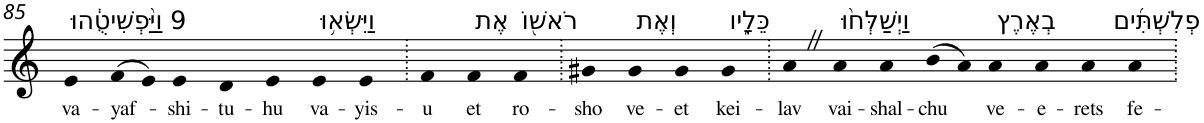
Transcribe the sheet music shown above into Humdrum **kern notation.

**kern	**text
*part1	*part1
*staff1	*staff1
*I"Piano	*
*I'Pno	*
!!LO:PB:g=z
*clefG2	*
*k[]	*
=85	=85
!LO:TX:a:t=9 וַיַּ֨פְשִׁיטֻ֔הוּ	!
!	!LO:LY:b
4e	va-
!	!LO:LY:b
(>8f	-yaf-
8e)	.
!	!LO:LY:b
4e	-shi-
!	!LO:LY:b
4d	-tu-
!	!LO:LY:b
4e	-hu
!LO:TX:a:t=וַיִּשְׂא֥וּ	!
!	!LO:LY:b
4e	va-
!	!LO:LY:b
4e	-yis-
=86.	=86.
!	!LO:LY:b
4f	-u
!LO:TX:a:t=אֶת	!
!	!LO:LY:b
4f	et
!LO:TX:a:t=רֹאשׁ֖וֹ	!
!	!LO:LY:b
4f	ro-
=87.	=87.
!	!LO:LY:b
4g#X	-sho
!LO:TX:a:t=וְאֶת	!
!	!LO:LY:b
4g#	ve-
!	!LO:LY:b
4g#	-et
!LO:TX:a:t=כֵּלָ֑יו	!
!	!LO:LY:b
4g#	kei-
=88.	=88.
!	!LO:LY:b
4aZ	-lav
!LO:TX:a:t=וַיְשַׁלְּח֨וּ	!
!	!LO:LY:b
4a	vai-
!	!LO:LY:b
4a	-shal-
!	!LO:LY:b
(>8b	-chu
8a)	.
!LO:TX:a:t=בְאֶרֶץ	!
!	!LO:LY:b
4a	ve-
!	!LO:LY:b
4a	-e-
!	!LO:LY:b
4a	-rets
!LO:TX:a:t=פְלִשְׁתִּ֜ים	!
!	!LO:LY:b
4a	fe-
=.	=.
*-	*-
